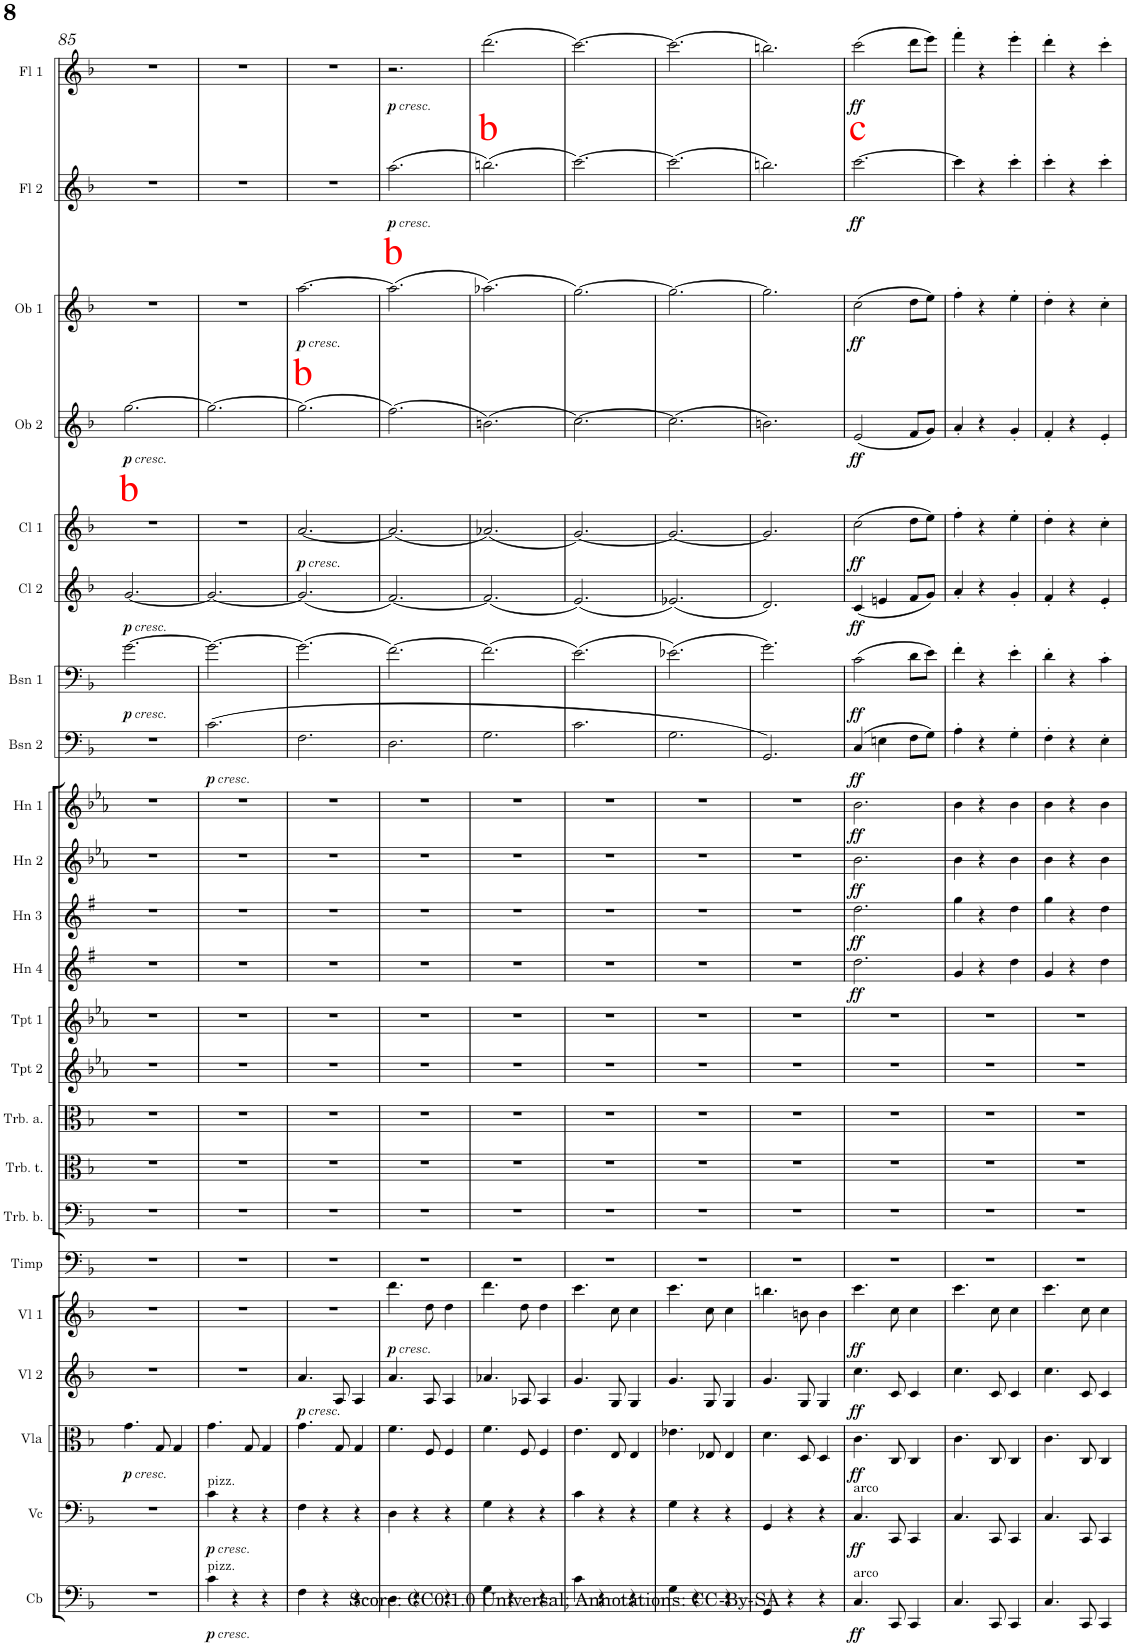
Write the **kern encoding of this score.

**kern	**dynam	**kern	**dynam	**kern	**dynam	**kern	**dynam	**kern	**dynam	**kern	**kern	**kern	**kern	**kern	**kern	**kern	**dynam	**kern	**dynam	**kern	**dynam	**kern	**dynam	**kern	**dynam	**kern	**dynam	**kern	**dynam	**kern	**dynam	**kern	**text	**dynam	**kern	**text	**dynam	**kern	**text	**dynam	**kern	**text	**dynam
*part23	*part23	*part22	*part22	*part21	*part21	*part20	*part20	*part19	*part19	*part18	*part17	*part16	*part15	*part14	*part13	*part12	*part12	*part11	*part11	*part10	*part10	*part9	*part9	*part8	*part8	*part7	*part7	*part6	*part6	*part5	*part5	*part4	*part4	*part4	*part3	*part3	*part3	*part2	*part2	*part2	*part1	*part1	*part1
*staff23	*staff23	*staff22	*staff22	*staff21	*staff21	*staff20	*staff20	*staff19	*staff19	*staff18	*staff17	*staff16	*staff15	*staff14	*staff13	*staff12	*staff12	*staff11	*staff11	*staff10	*staff10	*staff9	*staff9	*staff8	*staff8	*staff7	*staff7	*staff6	*staff6	*staff5	*staff5	*staff4	*staff4	*staff4	*staff3	*staff3	*staff3	*staff2	*staff2	*staff2	*staff1	*staff1	*staff1
*I"Contrabass	*	*I"Violoncello	*	*I"Viola	*	*I"Violin 2	*	*I"Violin 1	*	*I"Timpani in F, F	*I"Trombone basso	*I"Trombone tenore	*I"Trombone alto	*I"D Trumpet 2	*I"D Trumpet 1	*I"Bb (basso) Horn 4	*	*I"Bb (basso) Horn 3	*	*I"D Horn 2	*	*I"D Horn 1	*	*I"Bassoon 2	*	*I"Bassoon 1	*	*I"C Clarinet 2	*	*I"C Clarinet 1	*	*I"Oboe 2	*	*	*I"Oboe 1	*	*	*I"Flute 2	*	*	*I"Flute 1	*	*
*I'Cb	*	*I'Vc	*	*I'Vla	*	*I'Vl 2	*	*I'Vl 1	*	*I'Timp	*I'Trb. b.	*I'Trb. t.	*I'Trb. a.	*I'Tpt 2	*I'Tpt 1	*I'Hn 4	*	*I'Hn 3	*	*I'Hn 2	*	*I'Hn 1	*	*I'Bsn 2	*	*I'Bsn 1	*	*I'Cl 2	*	*I'Cl 1	*	*I'Ob 2	*	*	*I'Ob 1	*	*	*I'Fl 2	*	*	*I'Fl 1	*	*
!!LO:PB:g=z
*clefF4	*	*clefF4	*	*clefC3	*	*clefG2	*	*clefG2	*	*clefF4	*clefF4	*clefC3	*clefC3	*clefG2	*clefG2	*clefG2	*	*clefG2	*	*clefG2	*	*clefG2	*	*clefF4	*	*clefF4	*	*clefG2	*	*clefG2	*	*clefG2	*	*	*clefG2	*	*	*clefG2	*	*	*clefG2	*	*
*Trd7c12	*	*	*	*	*	*	*	*	*	*	*	*	*	*Trd-1c-2	*Trd-1c-2	*Trd8c14	*	*Trd8c14	*	*Trd6c10	*	*Trd6c10	*	*	*	*	*	*Trd1c2	*	*Trd1c2	*	*	*	*	*	*	*	*	*	*	*	*	*
*k[b-]	*	*k[b-]	*	*k[b-]	*	*k[b-]	*	*k[b-]	*	*k[b-]	*k[b-]	*k[b-]	*k[b-]	*k[b-e-a-]	*k[b-e-a-]	*k[f#]	*	*k[f#]	*	*k[b-e-a-]	*	*k[b-e-a-]	*	*k[b-]	*	*k[b-]	*	*k[b-]	*	*k[b-]	*	*k[b-]	*	*	*k[b-]	*	*	*k[b-]	*	*	*k[b-]	*	*
*M3/4	*	*M3/4	*	*M3/4	*	*M3/4	*	*M3/4	*	*M3/4	*M3/4	*M3/4	*M3/4	*M3/4	*M3/4	*M3/4	*	*M3/4	*	*M3/4	*	*M3/4	*	*M3/4	*	*M3/4	*	*M3/4	*	*M3/4	*	*M3/4	*	*	*M3/4	*	*	*M3/4	*	*	*M3/4	*	*
=85	=85	=85	=85	=85	=85	=85	=85	=85	=85	=85	=85	=85	=85	=85	=85	=85	=85	=85	=85	=85	=85	=85	=85	=85	=85	=85	=85	=85	=85	=85	=85	=85	=85	=85	=85	=85	=85	=85	=85	=85	=85	=85	=85
!	!	!	!	!	!	!	!	!	!	!	!	!	!	!	!	!	!	!	!	!	!	!	!	!	!	!	!	!	!	!	!	!LO:TX:b:i:t=cresc.	!	!	!	!	!	!	!	!	!	!	!
!	!	!	!	!	!	!	!	!	!	!	!	!	!	!	!	!	!	!	!	!	!	!	!	!	!	!	!	!LO:TX:b:i:t=cresc.	!	!	!	!	!	!	!	!	!	!	!	!	!	!	!
!	!	!	!	!	!	!	!	!	!	!	!	!	!	!	!	!	!	!	!	!	!	!	!	!	!	!LO:TX:b:i:t=cresc.	!	!	!	!	!	!	!	!	!	!	!	!	!	!	!	!	!
!	!	!	!	!LO:TX:b:i:t=cresc.	!	!	!	!	!	!	!	!	!	!	!	!	!	!	!	!	!	!	!	!	!	!	!	!	!	!	!	!	!	!	!	!	!	!	!	!	!	!	!
!	!	!	!	!	!LO:DY:b	!	!	!	!	!	!	!	!	!	!	!	!	!	!	!	!	!	!	!	!	!	!LO:DY:b	!	!LO:DY:b	!	!	!	!LO:LY:b:color=#FF0000	!LO:DY:b	!	!	!	!	!	!	!	!	!
2.r	.	2.r	.	4.g\	p	2.r	.	2.r	.	2.r	2.r	2.r	2.r	2.r	2.r	2.r	.	2.r	.	2.r	.	2.r	.	2.r	.	[2.g\	p	[2.g/	p	2.r	.	[2.gg\	b	p	2.r	.	.	2.r	.	.	2.r	.	.
.	.	.	.	8G/	.	.	.	.	.	.	.	.	.	.	.	.	.	.	.	.	.	.	.	.	.	.	.	.	.	.	.	.	.	.	.	.	.	.	.	.	.	.	.
.	.	.	.	4G/	.	.	.	.	.	.	.	.	.	.	.	.	.	.	.	.	.	.	.	.	.	.	.	.	.	.	.	.	.	.	.	.	.	.	.	.	.	.	.
=86	=86	=86	=86	=86	=86	=86	=86	=86	=86	=86	=86	=86	=86	=86	=86	=86	=86	=86	=86	=86	=86	=86	=86	=86	=86	=86	=86	=86	=86	=86	=86	=86	=86	=86	=86	=86	=86	=86	=86	=86	=86	=86	=86
!	!	!	!	!	!	!	!	!	!	!	!	!	!	!	!	!	!	!	!	!	!	!	!	!LO:TX:b:i:t=cresc.	!	!	!	!	!	!	!	!	!	!	!	!	!	!	!	!	!	!	!
!	!	!LO:TX:a:t=pizz.	!	!	!	!	!	!	!	!	!	!	!	!	!	!	!	!	!	!	!	!	!	!	!	!	!	!	!	!	!	!	!	!	!	!	!	!	!	!	!	!	!
!	!	!LO:TX:b:i:t=cresc.	!	!	!	!	!	!	!	!	!	!	!	!	!	!	!	!	!	!	!	!	!	!	!	!	!	!	!	!	!	!	!	!	!	!	!	!	!	!	!	!	!
!LO:TX:a:t=pizz.	!	!	!	!	!	!	!	!	!	!	!	!	!	!	!	!	!	!	!	!	!	!	!	!	!	!	!	!	!	!	!	!	!	!	!	!	!	!	!	!	!	!	!
!LO:TX:b:i:t=cresc.	!	!	!	!	!	!	!	!	!	!	!	!	!	!	!	!	!	!	!	!	!	!	!	!	!	!	!	!	!	!	!	!	!	!	!	!	!	!	!	!	!	!	!
!	!LO:DY:b	!	!LO:DY:b	!	!	!	!	!	!	!	!	!	!	!	!	!	!	!	!	!	!	!	!	!	!LO:DY:b	!	!	!	!	!	!	!	!	!	!	!	!	!	!	!	!	!	!
4c\	p	4c\	p	4.g\	.	2.r	.	2.r	.	2.r	2.r	2.r	2.r	2.r	2.r	2.r	.	2.r	.	2.r	.	2.r	.	(2.c\	p	2.g\_	.	2.g/_	.	2.r	.	2.gg\_	.	.	2.r	.	.	2.r	.	.	2.r	.	.
4r	.	4r	.	.	.	.	.	.	.	.	.	.	.	.	.	.	.	.	.	.	.	.	.	.	.	.	.	.	.	.	.	.	.	.	.	.	.	.	.	.	.	.	.
.	.	.	.	8G/	.	.	.	.	.	.	.	.	.	.	.	.	.	.	.	.	.	.	.	.	.	.	.	.	.	.	.	.	.	.	.	.	.	.	.	.	.	.	.
4r	.	4r	.	4G/	.	.	.	.	.	.	.	.	.	.	.	.	.	.	.	.	.	.	.	.	.	.	.	.	.	.	.	.	.	.	.	.	.	.	.	.	.	.	.
=87	=87	=87	=87	=87	=87	=87	=87	=87	=87	=87	=87	=87	=87	=87	=87	=87	=87	=87	=87	=87	=87	=87	=87	=87	=87	=87	=87	=87	=87	=87	=87	=87	=87	=87	=87	=87	=87	=87	=87	=87	=87	=87	=87
!	!	!	!	!	!	!	!	!	!	!	!	!	!	!	!	!	!	!	!	!	!	!	!	!	!	!	!	!	!	!	!	!	!	!	!LO:TX:b:i:t=cresc.	!	!	!	!	!	!	!	!
!	!	!	!	!	!	!	!	!	!	!	!	!	!	!	!	!	!	!	!	!	!	!	!	!	!	!	!	!	!	!LO:TX:b:i:t=cresc.	!	!	!	!	!	!	!	!	!	!	!	!	!
!	!	!	!	!	!	!LO:TX:b:i:t=cresc.	!	!	!	!	!	!	!	!	!	!	!	!	!	!	!	!	!	!	!	!	!	!	!	!	!	!	!	!	!	!	!	!	!	!	!	!	!
!	!	!	!	!	!	!	!LO:DY:b	!	!	!	!	!	!	!	!	!	!	!	!	!	!	!	!	!	!	!	!	!	!	!	!LO:DY:b	!	!	!	!	!LO:LY:b:color=#FF0000	!LO:DY:b	!	!	!	!	!	!
4F\	.	4F\	.	4.g\	.	4.a/	p	2.r	.	2.r	2.r	2.r	2.r	2.r	2.r	2.r	.	2.r	.	2.r	.	2.r	.	2.F\	.	(2.g\]	.	(2.g/]	.	[2.a/	p	(2.gg\]	.	.	[2.aa\	b	p	2.r	.	.	2.r	.	.
4r	.	4r	.	.	.	.	.	.	.	.	.	.	.	.	.	.	.	.	.	.	.	.	.	.	.	.	.	.	.	.	.	.	.	.	.	.	.	.	.	.	.	.	.
.	.	.	.	8G/	.	8A/	.	.	.	.	.	.	.	.	.	.	.	.	.	.	.	.	.	.	.	.	.	.	.	.	.	.	.	.	.	.	.	.	.	.	.	.	.
4r	.	4r	.	4G/	.	4A/	.	.	.	.	.	.	.	.	.	.	.	.	.	.	.	.	.	.	.	.	.	.	.	.	.	.	.	.	.	.	.	.	.	.	.	.	.
=88	=88	=88	=88	=88	=88	=88	=88	=88	=88	=88	=88	=88	=88	=88	=88	=88	=88	=88	=88	=88	=88	=88	=88	=88	=88	=88	=88	=88	=88	=88	=88	=88	=88	=88	=88	=88	=88	=88	=88	=88	=88	=88	=88
!	!	!	!	!	!	!	!	!	!	!	!	!	!	!	!	!	!	!	!	!	!	!	!	!	!	!	!	!	!	!	!	!	!	!	!	!	!	!	!	!	!LO:TX:b:i:t=cresc.	!	!
!	!	!	!	!	!	!	!	!	!	!	!	!	!	!	!	!	!	!	!	!	!	!	!	!	!	!	!	!	!	!	!	!	!	!	!	!	!	!LO:TX:b:i:t=cresc.	!	!	!	!	!
!	!	!	!	!	!	!	!	!LO:TX:b:i:t=cresc.	!	!	!	!	!	!	!	!	!	!	!	!	!	!	!	!	!	!	!	!	!	!	!	!	!	!	!	!	!	!	!	!	!	!	!
!	!	!	!	!	!	!	!	!	!LO:DY:b	!	!	!	!	!	!	!	!	!	!	!	!	!	!	!	!	!	!	!	!	!	!	!	!	!	!	!	!	!	!LO:LY:b:color=#FF0000	!LO:DY:b	!	!	!LO:DY:b
4D\	.	4D\	.	4.f\	.	4.a/	.	4.ddd\	p	2.r	2.r	2.r	2.r	2.r	2.r	2.r	.	2.r	.	2.r	.	2.r	.	2.D\	.	[2.f\)	.	[2.f/)	.	(2.a/]	.	(2.ff\)	.	.	(2.aa\]	.	.	(2.aa\	b	p	2.r	.	p
4r	.	4r	.	.	.	.	.	.	.	.	.	.	.	.	.	.	.	.	.	.	.	.	.	.	.	.	.	.	.	.	.	.	.	.	.	.	.	.	.	.	.	.	.
.	.	.	.	8F/	.	8A/	.	8dd\	.	.	.	.	.	.	.	.	.	.	.	.	.	.	.	.	.	.	.	.	.	.	.	.	.	.	.	.	.	.	.	.	.	.	.
4r	.	4r	.	4F/	.	4A/	.	4dd\	.	.	.	.	.	.	.	.	.	.	.	.	.	.	.	.	.	.	.	.	.	.	.	.	.	.	.	.	.	.	.	.	.	.	.
=89	=89	=89	=89	=89	=89	=89	=89	=89	=89	=89	=89	=89	=89	=89	=89	=89	=89	=89	=89	=89	=89	=89	=89	=89	=89	=89	=89	=89	=89	=89	=89	=89	=89	=89	=89	=89	=89	=89	=89	=89	=89	=89	=89
!	!	!	!	!	!	!	!	!	!	!	!	!	!	!	!	!	!	!	!	!	!	!	!	!	!	!	!	!	!	!	!	!	!	!	!	!	!	!	!	!	!	!LO:LY:b:color=#FF0000	!
4G\	.	4G\	.	4.f\	.	4.a-X/	.	4.ddd\	.	2.r	2.r	2.r	2.r	2.r	2.r	2.r	.	2.r	.	2.r	.	2.r	.	2.G\	.	(2.f\]	.	(2.f/]	.	(2.a-X/)	.	(2.bn\)	.	.	(2.aa-X\)	.	.	(2.bbn\)	.	.	(2.ddd\	b	.
4r	.	4r	.	.	.	.	.	.	.	.	.	.	.	.	.	.	.	.	.	.	.	.	.	.	.	.	.	.	.	.	.	.	.	.	.	.	.	.	.	.	.	.	.
.	.	.	.	8F/	.	8A-X/	.	8dd\	.	.	.	.	.	.	.	.	.	.	.	.	.	.	.	.	.	.	.	.	.	.	.	.	.	.	.	.	.	.	.	.	.	.	.
4r	.	4r	.	4F/	.	4A-/	.	4dd\	.	.	.	.	.	.	.	.	.	.	.	.	.	.	.	.	.	.	.	.	.	.	.	.	.	.	.	.	.	.	.	.	.	.	.
=90	=90	=90	=90	=90	=90	=90	=90	=90	=90	=90	=90	=90	=90	=90	=90	=90	=90	=90	=90	=90	=90	=90	=90	=90	=90	=90	=90	=90	=90	=90	=90	=90	=90	=90	=90	=90	=90	=90	=90	=90	=90	=90	=90
4c\	.	4c\	.	4.e\	.	4.g/	.	4.ccc\	.	2.r	2.r	2.r	2.r	2.r	2.r	2.r	.	2.r	.	2.r	.	2.r	.	2.c\	.	(2.e\)	.	(2.e/)	.	[2.g/)	.	[2.cc\)	.	.	[2.gg\)	.	.	[2.ccc\)	.	.	[2.ccc\)	.	.
4r	.	4r	.	.	.	.	.	.	.	.	.	.	.	.	.	.	.	.	.	.	.	.	.	.	.	.	.	.	.	.	.	.	.	.	.	.	.	.	.	.	.	.	.
.	.	.	.	8E/	.	8G/	.	8cc\	.	.	.	.	.	.	.	.	.	.	.	.	.	.	.	.	.	.	.	.	.	.	.	.	.	.	.	.	.	.	.	.	.	.	.
4r	.	4r	.	4E/	.	4G/	.	4cc\	.	.	.	.	.	.	.	.	.	.	.	.	.	.	.	.	.	.	.	.	.	.	.	.	.	.	.	.	.	.	.	.	.	.	.
=91	=91	=91	=91	=91	=91	=91	=91	=91	=91	=91	=91	=91	=91	=91	=91	=91	=91	=91	=91	=91	=91	=91	=91	=91	=91	=91	=91	=91	=91	=91	=91	=91	=91	=91	=91	=91	=91	=91	=91	=91	=91	=91	=91
4G\	.	4G\	.	4.e-X\	.	4.g/	.	4.ccc\	.	2.r	2.r	2.r	2.r	2.r	2.r	2.r	.	2.r	.	2.r	.	2.r	.	2.G\	.	(2.e-X\)	.	(2.e-X/)	.	2.g/_	.	(2.cc\]	.	.	2.gg\_	.	.	(2.ccc\]	.	.	(2.ccc\]	.	.
4r	.	4r	.	.	.	.	.	.	.	.	.	.	.	.	.	.	.	.	.	.	.	.	.	.	.	.	.	.	.	.	.	.	.	.	.	.	.	.	.	.	.	.	.
.	.	.	.	8E-X/	.	8G/	.	8cc\	.	.	.	.	.	.	.	.	.	.	.	.	.	.	.	.	.	.	.	.	.	.	.	.	.	.	.	.	.	.	.	.	.	.	.
4r	.	4r	.	4E-/	.	4G/	.	4cc\	.	.	.	.	.	.	.	.	.	.	.	.	.	.	.	.	.	.	.	.	.	.	.	.	.	.	.	.	.	.	.	.	.	.	.
=92	=92	=92	=92	=92	=92	=92	=92	=92	=92	=92	=92	=92	=92	=92	=92	=92	=92	=92	=92	=92	=92	=92	=92	=92	=92	=92	=92	=92	=92	=92	=92	=92	=92	=92	=92	=92	=92	=92	=92	=92	=92	=92	=92
4GG/	.	4GG/	.	4.d\	.	4.g/	.	4.bbn\	.	2.r	2.r	2.r	2.r	2.r	2.r	2.r	.	2.r	.	2.r	.	2.r	.	2.GG/)	.	2.g\)	.	2.d/)	.	2.g/]	.	2.bn\)	.	.	2.gg\]	.	.	2.bbn\)	.	.	2.bbn\)	.	.
4r	.	4r	.	.	.	.	.	.	.	.	.	.	.	.	.	.	.	.	.	.	.	.	.	.	.	.	.	.	.	.	.	.	.	.	.	.	.	.	.	.	.	.	.
.	.	.	.	8D/	.	8G/	.	8bn\	.	.	.	.	.	.	.	.	.	.	.	.	.	.	.	.	.	.	.	.	.	.	.	.	.	.	.	.	.	.	.	.	.	.	.
4r	.	4r	.	4D/	.	4G/	.	4b\	.	.	.	.	.	.	.	.	.	.	.	.	.	.	.	.	.	.	.	.	.	.	.	.	.	.	.	.	.	.	.	.	.	.	.
=93	=93	=93	=93	=93	=93	=93	=93	=93	=93	=93	=93	=93	=93	=93	=93	=93	=93	=93	=93	=93	=93	=93	=93	=93	=93	=93	=93	=93	=93	=93	=93	=93	=93	=93	=93	=93	=93	=93	=93	=93	=93	=93	=93
!	!	!LO:TX:a:t=arco	!	!	!	!	!	!	!	!	!	!	!	!	!	!	!	!	!	!	!	!	!	!	!	!	!	!	!	!	!	!	!	!	!	!	!	!	!	!	!	!	!
!LO:TX:a:t=arco	!	!	!	!	!	!	!	!	!	!	!	!	!	!	!	!	!	!	!	!	!	!	!	!	!	!	!	!	!	!	!	!	!	!	!	!	!	!	!	!	!	!	!
!	!LO:DY:b	!	!LO:DY:b	!	!LO:DY:b	!	!LO:DY:b	!	!LO:DY:b	!	!	!	!	!	!	!	!LO:DY:b	!	!LO:DY:b	!	!LO:DY:b	!	!LO:DY:b	!	!LO:DY:b	!	!LO:DY:b	!	!LO:DY:b	!	!LO:DY:b	!	!	!LO:DY:b	!	!	!LO:DY:b	!	!	!LO:DY:b	!	!LO:LY:b:color=#FF0000	!LO:DY:b
4.C/	ff	4.C/	ff	4.c\	ff	4.cc\	ff	4.ccc\	ff	2.r	2.r	2.r	2.r	2.r	2.r	2.dd\	ff	2.dd\	ff	2.b-\	ff	2.b-\	ff	(4C/	ff	(2c\	ff	(4c/	ff	(2cc\	ff	(2e/	.	ff	(2cc\	.	ff	[2.ccc\	.	ff	(2ccc\	c	ff
.	.	.	.	.	.	.	.	.	.	.	.	.	.	.	.	.	.	.	.	.	.	.	.	4En\	.	.	.	4en/	.	.	.	.	.	.	.	.	.	.	.	.	.	.	.
8CC/	.	8CC/	.	8C/	.	8c/	.	8cc\	.	.	.	.	.	.	.	.	.	.	.	.	.	.	.	.	.	.	.	.	.	.	.	.	.	.	.	.	.	.	.	.	.	.	.
4CC/	.	4CC/	.	4C/	.	4c/	.	4cc\	.	.	.	.	.	.	.	.	.	.	.	.	.	.	.	8F\L	.	8d\L	.	8f/L	.	8dd\L	.	8f/L	.	.	8dd\L	.	.	.	.	.	8ddd\L	.	.
.	.	.	.	.	.	.	.	.	.	.	.	.	.	.	.	.	.	.	.	.	.	.	.	8G\J)	.	8e\J)	.	8g/J)	.	8ee\J)	.	8g/J)	.	.	8ee\J)	.	.	.	.	.	8eee\J)	.	.
=94	=94	=94	=94	=94	=94	=94	=94	=94	=94	=94	=94	=94	=94	=94	=94	=94	=94	=94	=94	=94	=94	=94	=94	=94	=94	=94	=94	=94	=94	=94	=94	=94	=94	=94	=94	=94	=94	=94	=94	=94	=94	=94	=94
4.C/	.	4.C/	.	4.c\	.	4.cc\	.	4.ccc\	.	2.r	2.r	2.r	2.r	2.r	2.r	4g/	.	4gg\	.	4b-\	.	4b-\	.	4A'\	.	4f'\	.	4a'/	.	4ff'\	.	4a'/	.	.	4ff'\	.	.	4ccc\]	.	.	4fff'\	.	.
.	.	.	.	.	.	.	.	.	.	.	.	.	.	.	.	4r	.	4r	.	4r	.	4r	.	4r	.	4r	.	4r	.	4r	.	4r	.	.	4r	.	.	4r	.	.	4r	.	.
8CC/	.	8CC/	.	8C/	.	8c/	.	8cc\	.	.	.	.	.	.	.	.	.	.	.	.	.	.	.	.	.	.	.	.	.	.	.	.	.	.	.	.	.	.	.	.	.	.	.
4CC/	.	4CC/	.	4C/	.	4c/	.	4cc\	.	.	.	.	.	.	.	4dd\	.	4dd\	.	4b-\	.	4b-\	.	4G'\	.	4e'\	.	4g'/	.	4ee'\	.	4g'/	.	.	4ee'\	.	.	4ccc'\	.	.	4eee'\	.	.
=95	=95	=95	=95	=95	=95	=95	=95	=95	=95	=95	=95	=95	=95	=95	=95	=95	=95	=95	=95	=95	=95	=95	=95	=95	=95	=95	=95	=95	=95	=95	=95	=95	=95	=95	=95	=95	=95	=95	=95	=95	=95	=95	=95
4.C/	.	4.C/	.	4.c\	.	4.cc\	.	4.ccc\	.	2.r	2.r	2.r	2.r	2.r	2.r	4g/	.	4gg\	.	4b-\	.	4b-\	.	4F'\	.	4d'\	.	4f'/	.	4dd'\	.	4f'/	.	.	4dd'\	.	.	4ccc'\	.	.	4ddd'\	.	.
.	.	.	.	.	.	.	.	.	.	.	.	.	.	.	.	4r	.	4r	.	4r	.	4r	.	4r	.	4r	.	4r	.	4r	.	4r	.	.	4r	.	.	4r	.	.	4r	.	.
8CC/	.	8CC/	.	8C/	.	8c/	.	8cc\	.	.	.	.	.	.	.	.	.	.	.	.	.	.	.	.	.	.	.	.	.	.	.	.	.	.	.	.	.	.	.	.	.	.	.
4CC/	.	4CC/	.	4C/	.	4c/	.	4cc\	.	.	.	.	.	.	.	4dd\	.	4dd\	.	4b-\	.	4b-\	.	4E'\	.	4c'\	.	4e'/	.	4cc'\	.	4e'/	.	.	4cc'\	.	.	4ccc'\	.	.	4ccc'\	.	.
=	=	=	=	=	=	=	=	=	=	=	=	=	=	=	=	=	=	=	=	=	=	=	=	=	=	=	=	=	=	=	=	=	=	=	=	=	=	=	=	=	=	=	=
*-	*-	*-	*-	*-	*-	*-	*-	*-	*-	*-	*-	*-	*-	*-	*-	*-	*-	*-	*-	*-	*-	*-	*-	*-	*-	*-	*-	*-	*-	*-	*-	*-	*-	*-	*-	*-	*-	*-	*-	*-	*-	*-	*-
